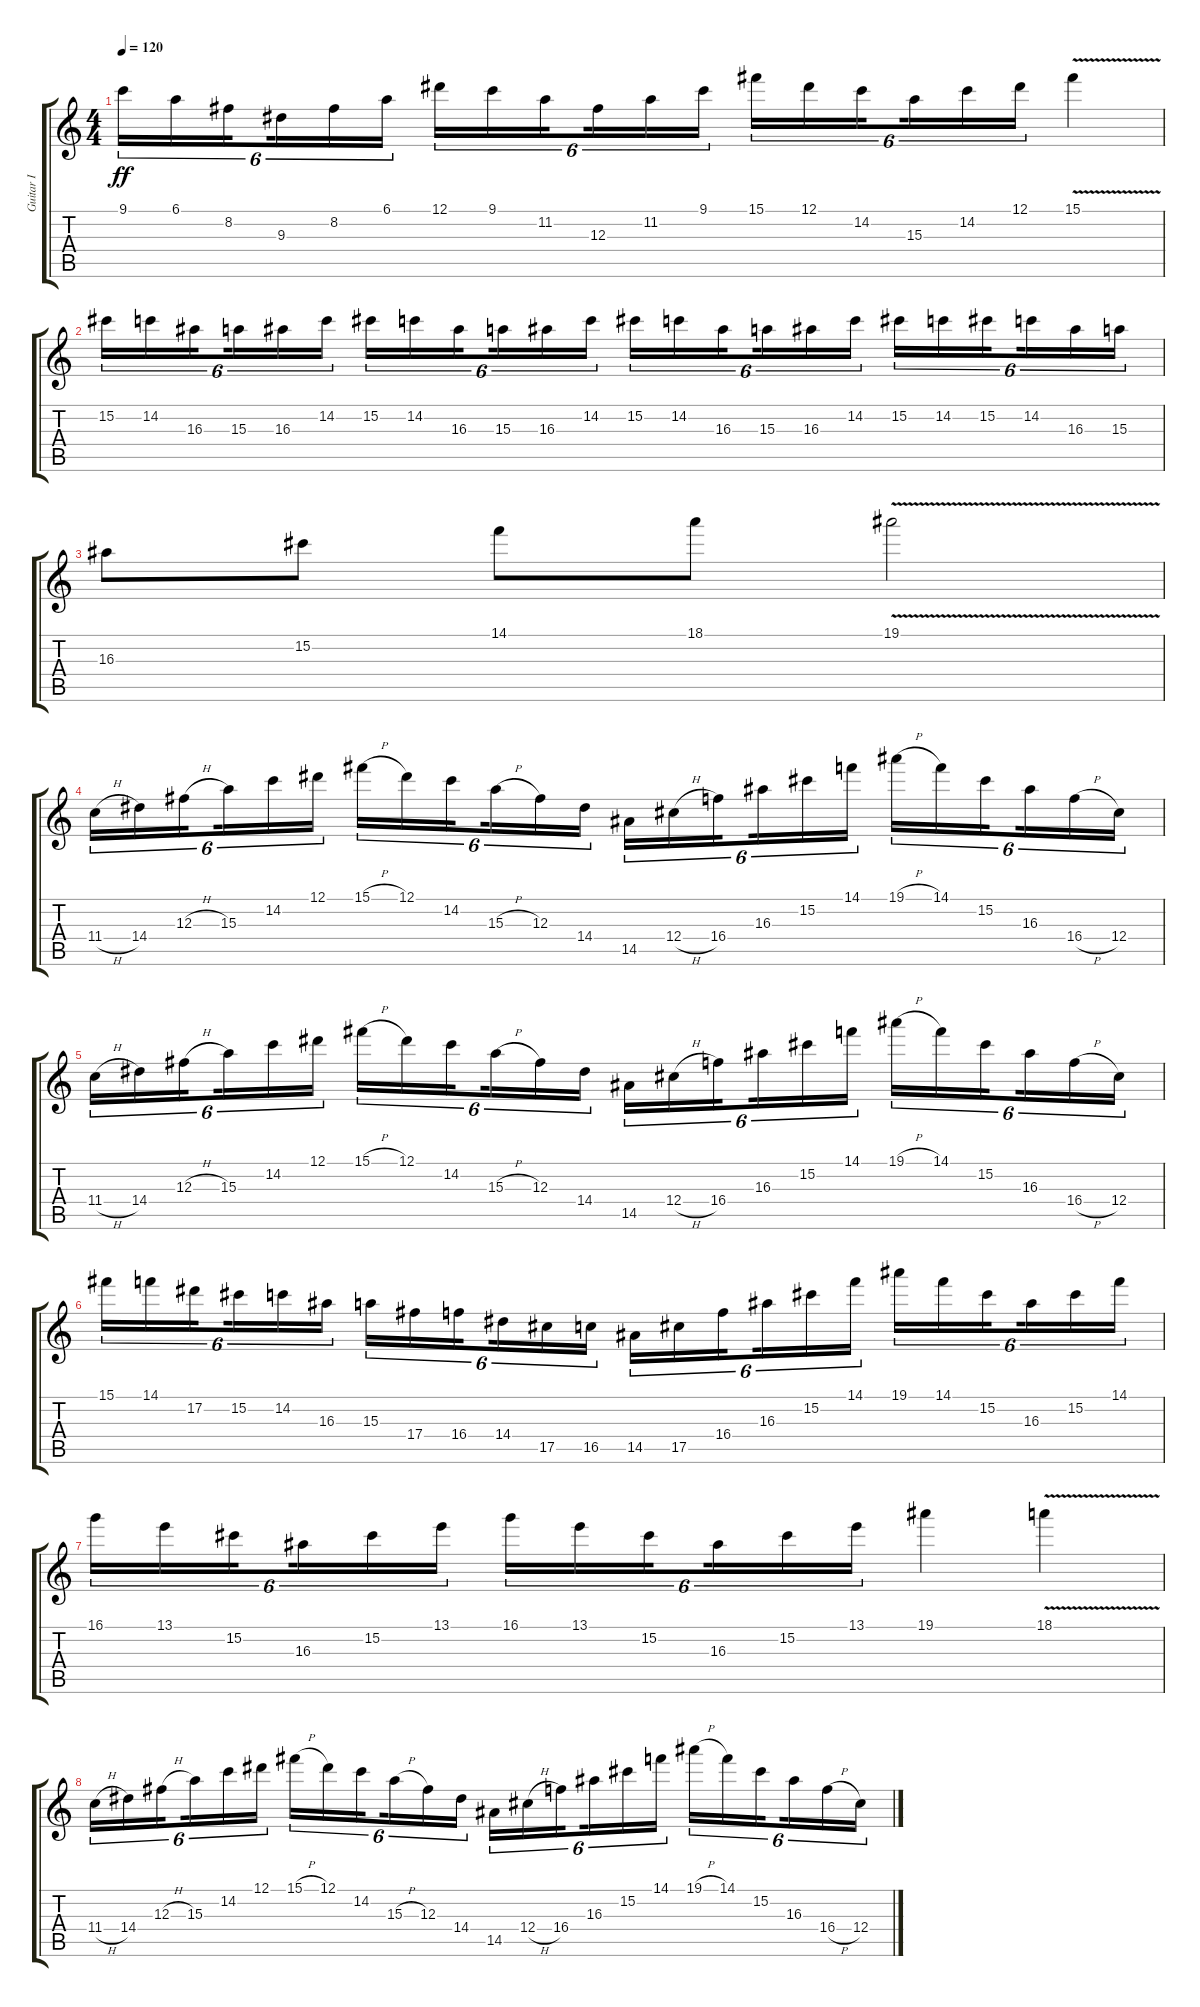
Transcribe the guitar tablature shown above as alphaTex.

\track ("Guitar I" "Guitar I") {instrument overdrivenguitar}
\staff {score tabs}
\tuning (Eb4 Bb3 Gb3 Db3 Ab2 Eb2) {hide}
\ts (4 4)
\tempo 120
\clef g2
\ks c
9.1.16{tu (6 4) dy ff} 6.1.16{tu (6 4)} 8.2.16{tu (6 4) beam splitsecondary} 9.3.16{tu (6 4)} 8.2.16{tu (6 4)} 6.1.16{tu (6 4)} 12.1.16{tu (6 4)} 9.1.16{tu (6 4)} 11.2.16{tu (6 4) beam splitsecondary} 12.3.16{tu (6 4)} 11.2.16{tu (6 4)} 9.1.16{tu (6 4)} 15.1.16{tu (6 4)} 12.1.16{tu (6 4)} 14.2.16{tu (6 4) beam splitsecondary} 15.3.16{tu (6 4)} 14.2.16{tu (6 4)} 12.1.16{tu (6 4)} 15.1{v}.4 |
15.2.16{tu (6 4)} 14.2.16{tu (6 4)} 16.3.16{tu (6 4) beam splitsecondary} 15.3.16{tu (6 4)} 16.3.16{tu (6 4)} 14.2.16{tu (6 4)} 15.2.16{tu (6 4)} 14.2.16{tu (6 4)} 16.3.16{tu (6 4) beam splitsecondary} 15.3.16{tu (6 4)} 16.3.16{tu (6 4)} 14.2.16{tu (6 4)} 15.2.16{tu (6 4)} 14.2.16{tu (6 4)} 16.3.16{tu (6 4) beam splitsecondary} 15.3.16{tu (6 4)} 16.3.16{tu (6 4)} 14.2.16{tu (6 4)} 15.2.16{tu (6 4)} 14.2.16{tu (6 4)} 15.2.16{tu (6 4) beam splitsecondary} 14.2.16{tu (6 4)} 16.3.16{tu (6 4)} 15.3.16{tu (6 4)} |
16.3.8 15.2.8 14.1.8 18.1.8 19.1{v}.2 |
11.4{h}.16{tu (6 4)} 14.4.16{tu (6 4)} 12.3{h}.16{tu (6 4) beam splitsecondary} 15.3.16{tu (6 4)} 14.2.16{tu (6 4)} 12.1.16{tu (6 4)} 15.1{h}.16{tu (6 4)} 12.1.16{tu (6 4)} 14.2.16{tu (6 4) beam splitsecondary} 15.3{h}.16{tu (6 4)} 12.3.16{tu (6 4)} 14.4.16{tu (6 4)} 14.5.16{tu (6 4)} 12.4{h}.16{tu (6 4)} 16.4.16{tu (6 4) beam splitsecondary} 16.3.16{tu (6 4)} 15.2.16{tu (6 4)} 14.1.16{tu (6 4)} 19.1{h}.16{tu (6 4)} 14.1.16{tu (6 4)} 15.2.16{tu (6 4) beam splitsecondary} 16.3.16{tu (6 4)} 16.4{h}.16{tu (6 4)} 12.4.16{tu (6 4)} |
11.4{h}.16{tu (6 4)} 14.4.16{tu (6 4)} 12.3{h}.16{tu (6 4) beam splitsecondary} 15.3.16{tu (6 4)} 14.2.16{tu (6 4)} 12.1.16{tu (6 4)} 15.1{h}.16{tu (6 4)} 12.1.16{tu (6 4)} 14.2.16{tu (6 4) beam splitsecondary} 15.3{h}.16{tu (6 4)} 12.3.16{tu (6 4)} 14.4.16{tu (6 4)} 14.5.16{tu (6 4)} 12.4{h}.16{tu (6 4)} 16.4.16{tu (6 4) beam splitsecondary} 16.3.16{tu (6 4)} 15.2.16{tu (6 4)} 14.1.16{tu (6 4)} 19.1{h}.16{tu (6 4)} 14.1.16{tu (6 4)} 15.2.16{tu (6 4) beam splitsecondary} 16.3.16{tu (6 4)} 16.4{h}.16{tu (6 4)} 12.4.16{tu (6 4)} |
15.1.16{tu (6 4)} 14.1.16{tu (6 4)} 17.2.16{tu (6 4) beam splitsecondary} 15.2.16{tu (6 4)} 14.2.16{tu (6 4)} 16.3.16{tu (6 4)} 15.3.16{tu (6 4)} 17.4.16{tu (6 4)} 16.4.16{tu (6 4) beam splitsecondary} 14.4.16{tu (6 4)} 17.5.16{tu (6 4)} 16.5.16{tu (6 4)} 14.5.16{tu (6 4)} 17.5.16{tu (6 4)} 16.4.16{tu (6 4) beam splitsecondary} 16.3.16{tu (6 4)} 15.2.16{tu (6 4)} 14.1.16{tu (6 4)} 19.1.16{tu (6 4)} 14.1.16{tu (6 4)} 15.2.16{tu (6 4) beam splitsecondary} 16.3.16{tu (6 4)} 15.2.16{tu (6 4)} 14.1.16{tu (6 4)} |
16.1.16{tu (6 4)} 13.1.16{tu (6 4)} 15.2.16{tu (6 4) beam splitsecondary} 16.3.16{tu (6 4)} 15.2.16{tu (6 4)} 13.1.16{tu (6 4)} 16.1.16{tu (6 4)} 13.1.16{tu (6 4)} 15.2.16{tu (6 4) beam splitsecondary} 16.3.16{tu (6 4)} 15.2.16{tu (6 4)} 13.1.16{tu (6 4)} 19.1.4 18.1{v}.4 |
11.4{h}.16{tu (6 4)} 14.4.16{tu (6 4)} 12.3{h}.16{tu (6 4) beam splitsecondary} 15.3.16{tu (6 4)} 14.2.16{tu (6 4)} 12.1.16{tu (6 4)} 15.1{h}.16{tu (6 4)} 12.1.16{tu (6 4)} 14.2.16{tu (6 4) beam splitsecondary} 15.3{h}.16{tu (6 4)} 12.3.16{tu (6 4)} 14.4.16{tu (6 4)} 14.5.16{tu (6 4)} 12.4{h}.16{tu (6 4)} 16.4.16{tu (6 4) beam splitsecondary} 16.3.16{tu (6 4)} 15.2.16{tu (6 4)} 14.1.16{tu (6 4)} 19.1{h}.16{tu (6 4)} 14.1.16{tu (6 4)} 15.2.16{tu (6 4) beam splitsecondary} 16.3.16{tu (6 4)} 16.4{h}.16{tu (6 4)} 12.4.16{tu (6 4)}
